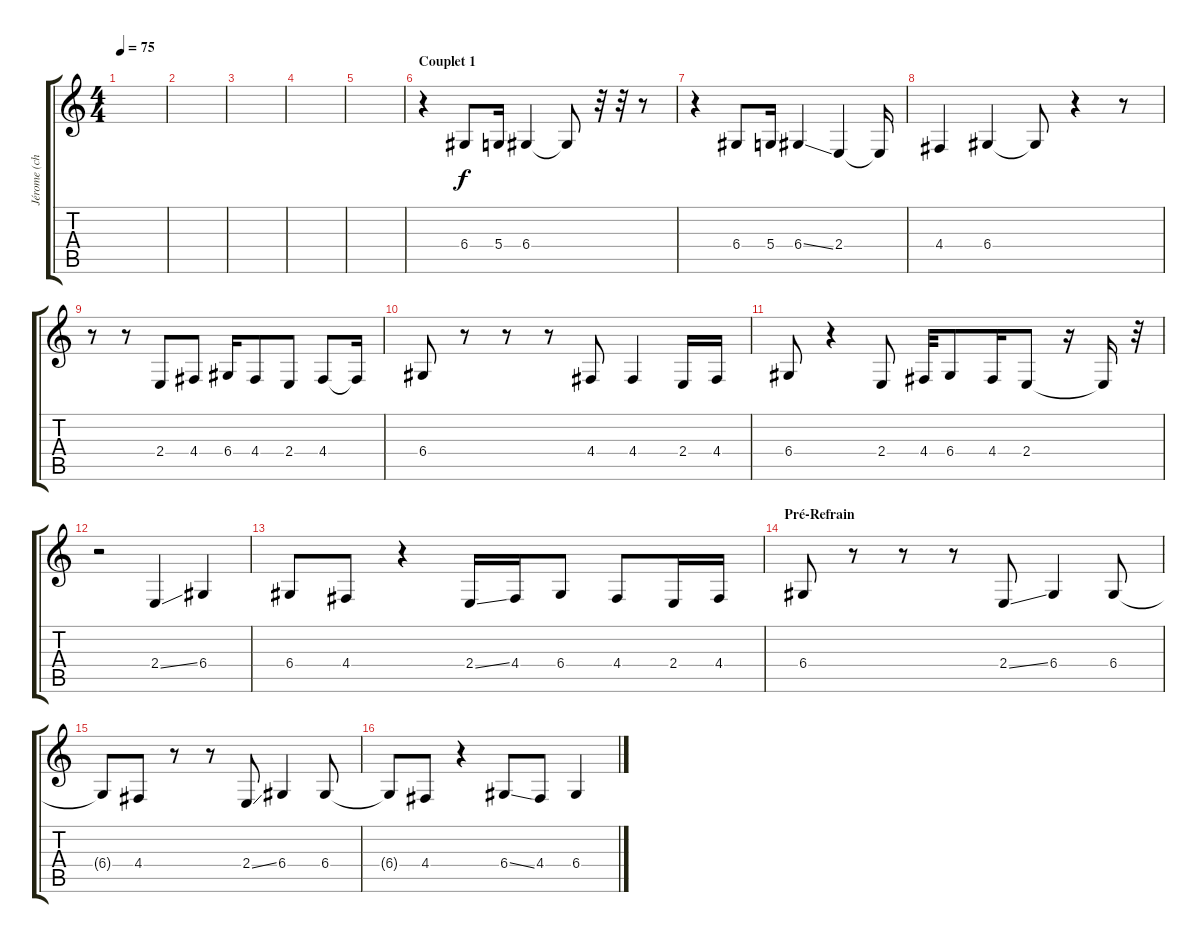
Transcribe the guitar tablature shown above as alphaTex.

\track ("Jérome (chant)" "Jérome (ch") {instrument tenorsax}
\staff {score tabs}
\tuning (E4 B3 G3 D3 A2 E2) {hide}
\ts (4 4)
\tempo 75
\clef g2
\ks c
|
|
|
|
|
\section ("" "Couplet 1")
r.4 6.4.8 5.4.16 6.4.4 6.4{t}.8 r.32 r.32 r.8 |
r.4 6.4.8 5.4.16 6.4{ss}.4 2.4.4 2.4{t}.16 |
4.4.4 6.4.4 6.4{t}.8 r.4 r.8 |
r.8 r.8 2.4.8 4.4.8 6.4.16 4.4.8 2.4.8 4.4.8 4.4{t}.16 |
6.4.8 r.8 r.8 r.8 4.4.8 4.4.4 2.4.16 4.4.16 |
6.4.8 r.4 2.4.8 4.4.32 6.4.8 4.4.16 2.4.8 r.16 2.4{t}.16 r.32 |
r.2 2.4{ss}.4 6.4.4 |
6.4.8 4.4.8 r.4 2.4{ss}.16 4.4.16 6.4.8 4.4.8 2.4.16 4.4.16 |
\section ("" "Pré-Refrain")
6.4.8 r.8 r.8 r.8 2.4{ss}.8 6.4.4 6.4.8 |
6.4{t}.8 4.4.8 r.8 r.8 2.4{ss}.8 6.4.4 6.4.8 |
6.4{t}.8 4.4.8 r.4 6.4{ss}.8 4.4.8 6.4{ss}.4
